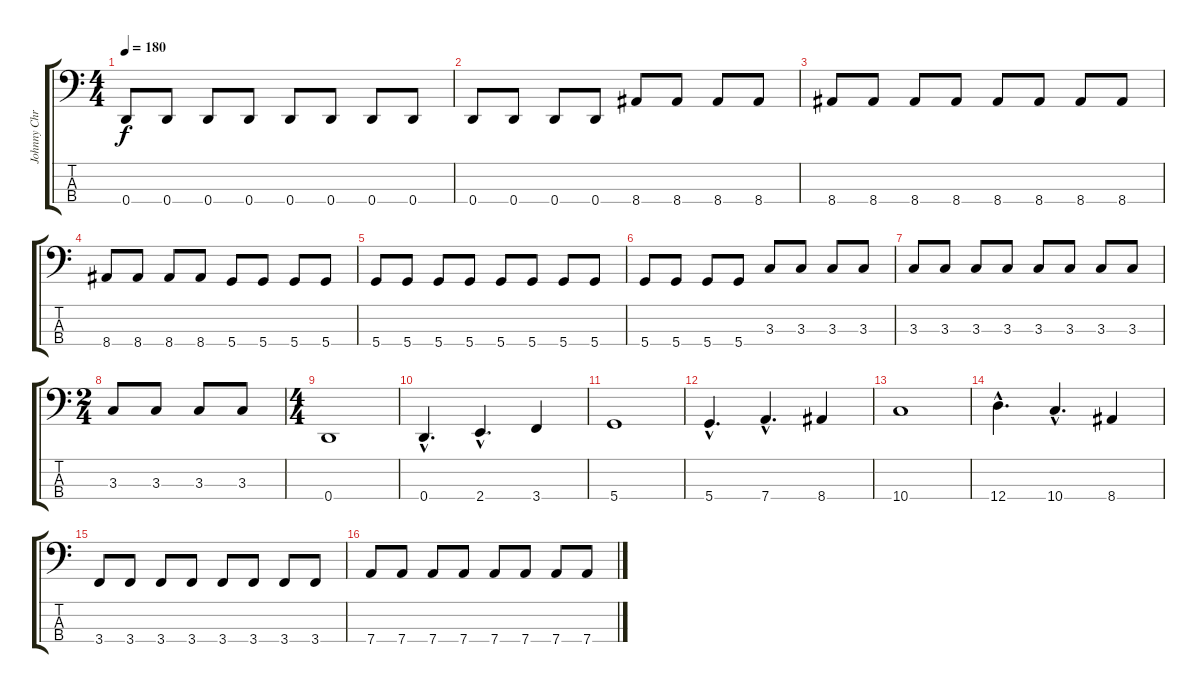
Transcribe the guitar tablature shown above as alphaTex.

\track ("Johnny Christ" "Johnny Chr") {instrument electricbasspick}
\staff {score tabs}
\tuning (G2 D2 A1 D1) {hide}
\ts (4 4)
\tempo 180
\clef f4
\ks c
0.4.8{dy f} 0.4.8 0.4.8 0.4.8 0.4.8 0.4.8 0.4.8 0.4.8 |
0.4.8 0.4.8 0.4.8 0.4.8 8.4.8 8.4.8 8.4.8 8.4.8 |
8.4.8 8.4.8 8.4.8 8.4.8 8.4.8 8.4.8 8.4.8 8.4.8 |
8.4.8 8.4.8 8.4.8 8.4.8 5.4.8 5.4.8 5.4.8 5.4.8 |
5.4.8 5.4.8 5.4.8 5.4.8 5.4.8 5.4.8 5.4.8 5.4.8 |
5.4.8 5.4.8 5.4.8 5.4.8 3.3.8 3.3.8 3.3.8 3.3.8 |
3.3.8 3.3.8 3.3.8 3.3.8 3.3.8 3.3.8 3.3.8 3.3.8 |
\ts (2 4)
3.3.8 3.3.8 3.3.8 3.3.8 |
\ts (4 4)
0.4.1 |
0.4{hac}.4{d} 2.4{hac}.4{d} 3.4.4 |
5.4.1 |
5.4{hac}.4{d} 7.4{hac}.4{d} 8.4.4 |
10.4.1 |
12.4{hac}.4{d} 10.4{hac}.4{d} 8.4.4 |
3.4.8 3.4.8 3.4.8 3.4.8 3.4.8 3.4.8 3.4.8 3.4.8 |
7.4.8 7.4.8 7.4.8 7.4.8 7.4.8 7.4.8 7.4.8 7.4.8
